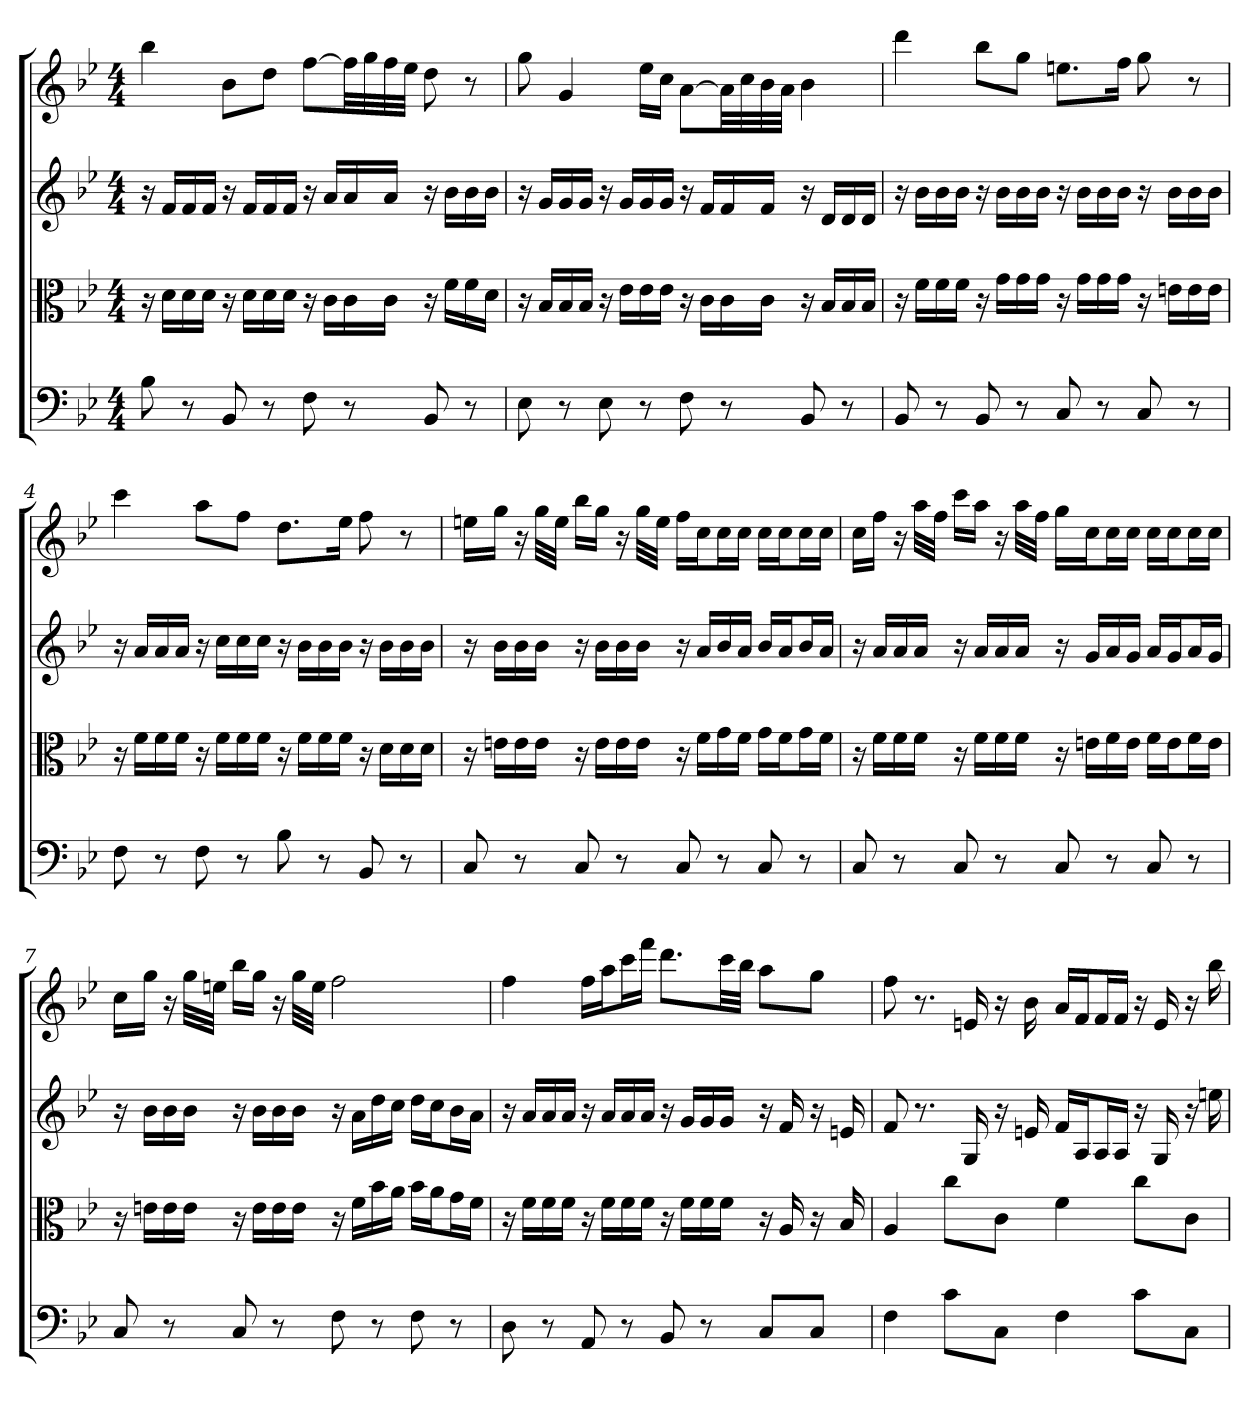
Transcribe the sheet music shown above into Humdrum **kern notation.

**kern	**kern	**kern	**kern
*part4	*part3	*part2	*part1
*staff4	*staff3	*staff2	*staff1
*clefF4	*clefC3	*	*
*k[b-e-]	*k[b-e-]	*k[b-e-]	*k[b-e-]
*B-:	*B-:	*B-:	*B-:
*M4/4	*M4/4	*M4/4	*M4/4
=1	=1	=1	=1
8B-	16r	16r	4bb-
.	16d\LL	16fLL	.
8r	16d\	16f	.
.	16d\JJ	16fJJ	.
8BB-	16r	16r	8b-L
.	16d\LL	16fLL	.
8r	16d\	16f	8ddJ
.	16d\JJ	16fJJ	.
8F	16r	16r	[8ffL
.	16c\LL	16aLL	.
8r	16c\	16a	32ffLL]
.	.	.	32gg
.	16c\JJ	16aJJ	32ff
.	.	.	32ee-JJJ
8BB-	16r	16r	8dd
.	16f\LL	16b-LL	.
8r	16f\	16b-	8r
.	16d\JJ	16b-JJ	.
=2	=2	=2	=2
8E-	16r	16r	8gg
.	16B-/LL	16gLL	.
8r	16B-/	16g	4g
.	16B-/JJ	16gJJ	.
8E-	16r	16r	.
.	16e-\LL	16gLL	.
8r	16e-\	16g	16ee-LL
.	16e-\JJ	16gJJ	16ccJJ
8F	16r	16r	[8aL
.	16c\LL	16fLL	.
8r	16c\	16f	32aLL]
.	.	.	32cc
.	16c\JJ	16fJJ	32b-
.	.	.	32aJJJ
8BB-	16r	16r	4b-
.	16B-/LL	16dLL	.
8r	16B-/	16d	.
.	16B-/JJ	16dJJ	.
=3	=3	=3	=3
8BB-	16r	16r	4ddd
.	16f\LL	16b-LL	.
8r	16f\	16b-	.
.	16f\JJ	16b-JJ	.
8BB-	16r	16r	8bb-L
.	16g\LL	16b-LL	.
8r	16g\	16b-	8ggJ
.	16g\JJ	16b-JJ	.
8C	16r	16r	8.eenL
.	16g\LL	16b-LL	.
8r	16g\	16b-	.
.	16g\JJ	16b-JJ	16ffJk
8C	16r	16r	8gg
.	16en\LL	16b-LL	.
8r	16e\	16b-	8r
.	16e\JJ	16b-JJ	.
=4	=4	=4	=4
8F	16r	16r	4ccc
.	16f\LL	16aLL	.
8r	16f\	16a	.
.	16f\JJ	16aJJ	.
8F	16r	16r	8aaL
.	16f\LL	16ccLL	.
8r	16f\	16cc	8ffJ
.	16f\JJ	16ccJJ	.
8B-	16r	16r	8.ddL
.	16f\LL	16b-LL	.
8r	16f\	16b-	.
.	16f\JJ	16b-JJ	16ee-Jk
8BB-	16r	16r	8ff
.	16d\LL	16b-LL	.
8r	16d\	16b-	8r
.	16d\JJ	16b-JJ	.
=5	=5	=5	=5
8C	16r	16r	16eenLL
.	16en\LL	16b-LL	16ggJJ
8r	16e\	16b-	16r
.	16e\JJ	16b-JJ	32ggLLL
.	.	.	32eeJJJ
8C	16r	16r	16bb-LL
.	16e\LL	16b-LL	16ggJJ
8r	16e\	16b-	16r
.	16e\JJ	16b-JJ	32ggLLL
.	.	.	32eeJJJ
8C	16r	16r	16ffLL
.	16f\LL	16aLL	16ccJ
8r	16g\	16b-	16ccL
.	16f\JJ	16aJJ	16ccJJ
8C	16g\LL	16b-LL	16ccLL
.	16f\J	16aJ	16ccJ
8r	16g\L	16b-L	16ccL
.	16f\JJ	16aJJ	16ccJJ
=6	=6	=6	=6
8C	16r	16r	16ccLL
.	16f\LL	16aLL	16ffJJ
8r	16f\	16a	16r
.	16f\JJ	16aJJ	32aaLLL
.	.	.	32ffJJJ
8C	16r	16r	16cccLL
.	16f\LL	16aLL	16aaJJ
8r	16f\	16a	16r
.	16f\JJ	16aJJ	32aaLLL
.	.	.	32ffJJJ
8C	16r	16r	16ggLL
.	16en\LL	16gLL	16ccJ
8r	16f\	16a	16ccL
.	16e\JJ	16gJJ	16ccJJ
8C	16f\LL	16aLL	16ccLL
.	16e\J	16gJ	16ccJ
8r	16f\L	16aL	16ccL
.	16e\JJ	16gJJ	16ccJJ
=7	=7	=7	=7
8C	16r	16r	16ccLL
.	16en\LL	16b-LL	16ggJJ
8r	16e\	16b-	16r
.	16e\JJ	16b-JJ	32ggLLL
.	.	.	32eenJJJ
8C	16r	16r	16bb-LL
.	16e\LL	16b-LL	16ggJJ
8r	16e\	16b-	16r
.	16e\JJ	16b-JJ	32ggLLL
.	.	.	32eeJJJ
8F	16r	16r	2ff
.	16f\LL	16aLL	.
8r	16b-\	16dd	.
.	16a\JJ	16ccJJ	.
8F	16b-\LL	16ddLL	.
.	16a\J	16ccJ	.
8r	16g\L	16b-L	.
.	16f\JJ	16aJJ	.
=8	=8	=8	=8
8D	16r	16r	4ff
.	16f\LL	16aLL	.
8r	16f\	16a	.
.	16f\JJ	16aJJ	.
8AA	16r	16r	16ffLL
.	16f\LL	16aLL	16aaJ
8r	16f\	16a	16cccL
.	16f\JJ	16aJJ	16fffJJ
8BB-	16r	16r	8.dddL
.	16f\LL	16gLL	.
8r	16f\	16g	.
.	16f\JJ	16gJJ	32cccLL
.	.	.	32bb-JJJ
8C/L	16r	16r	8aaL
.	16A	16f	.
8C/J	16r	16r	8ggJ
.	16B-	16en	.
=9	=9	=9	=9
4F	4A	8f	8ff
.	.	8.r	8.r
8c\L	8cc\L	.	.
.	.	16G	16en
8C\J	8c\J	16r	16r
.	.	16en	16b-
4F	4f	16fLL	16aLL
.	.	16AJ	16fJ
.	.	16AL	16fL
.	.	16AJJ	16fJJ
8c\L	8cc\L	16r	16r
.	.	16G	16e
8C\J	8c\J	16r	16r
.	.	16een	16bb-
=	=	=	=
*-	*-	*-	*-
